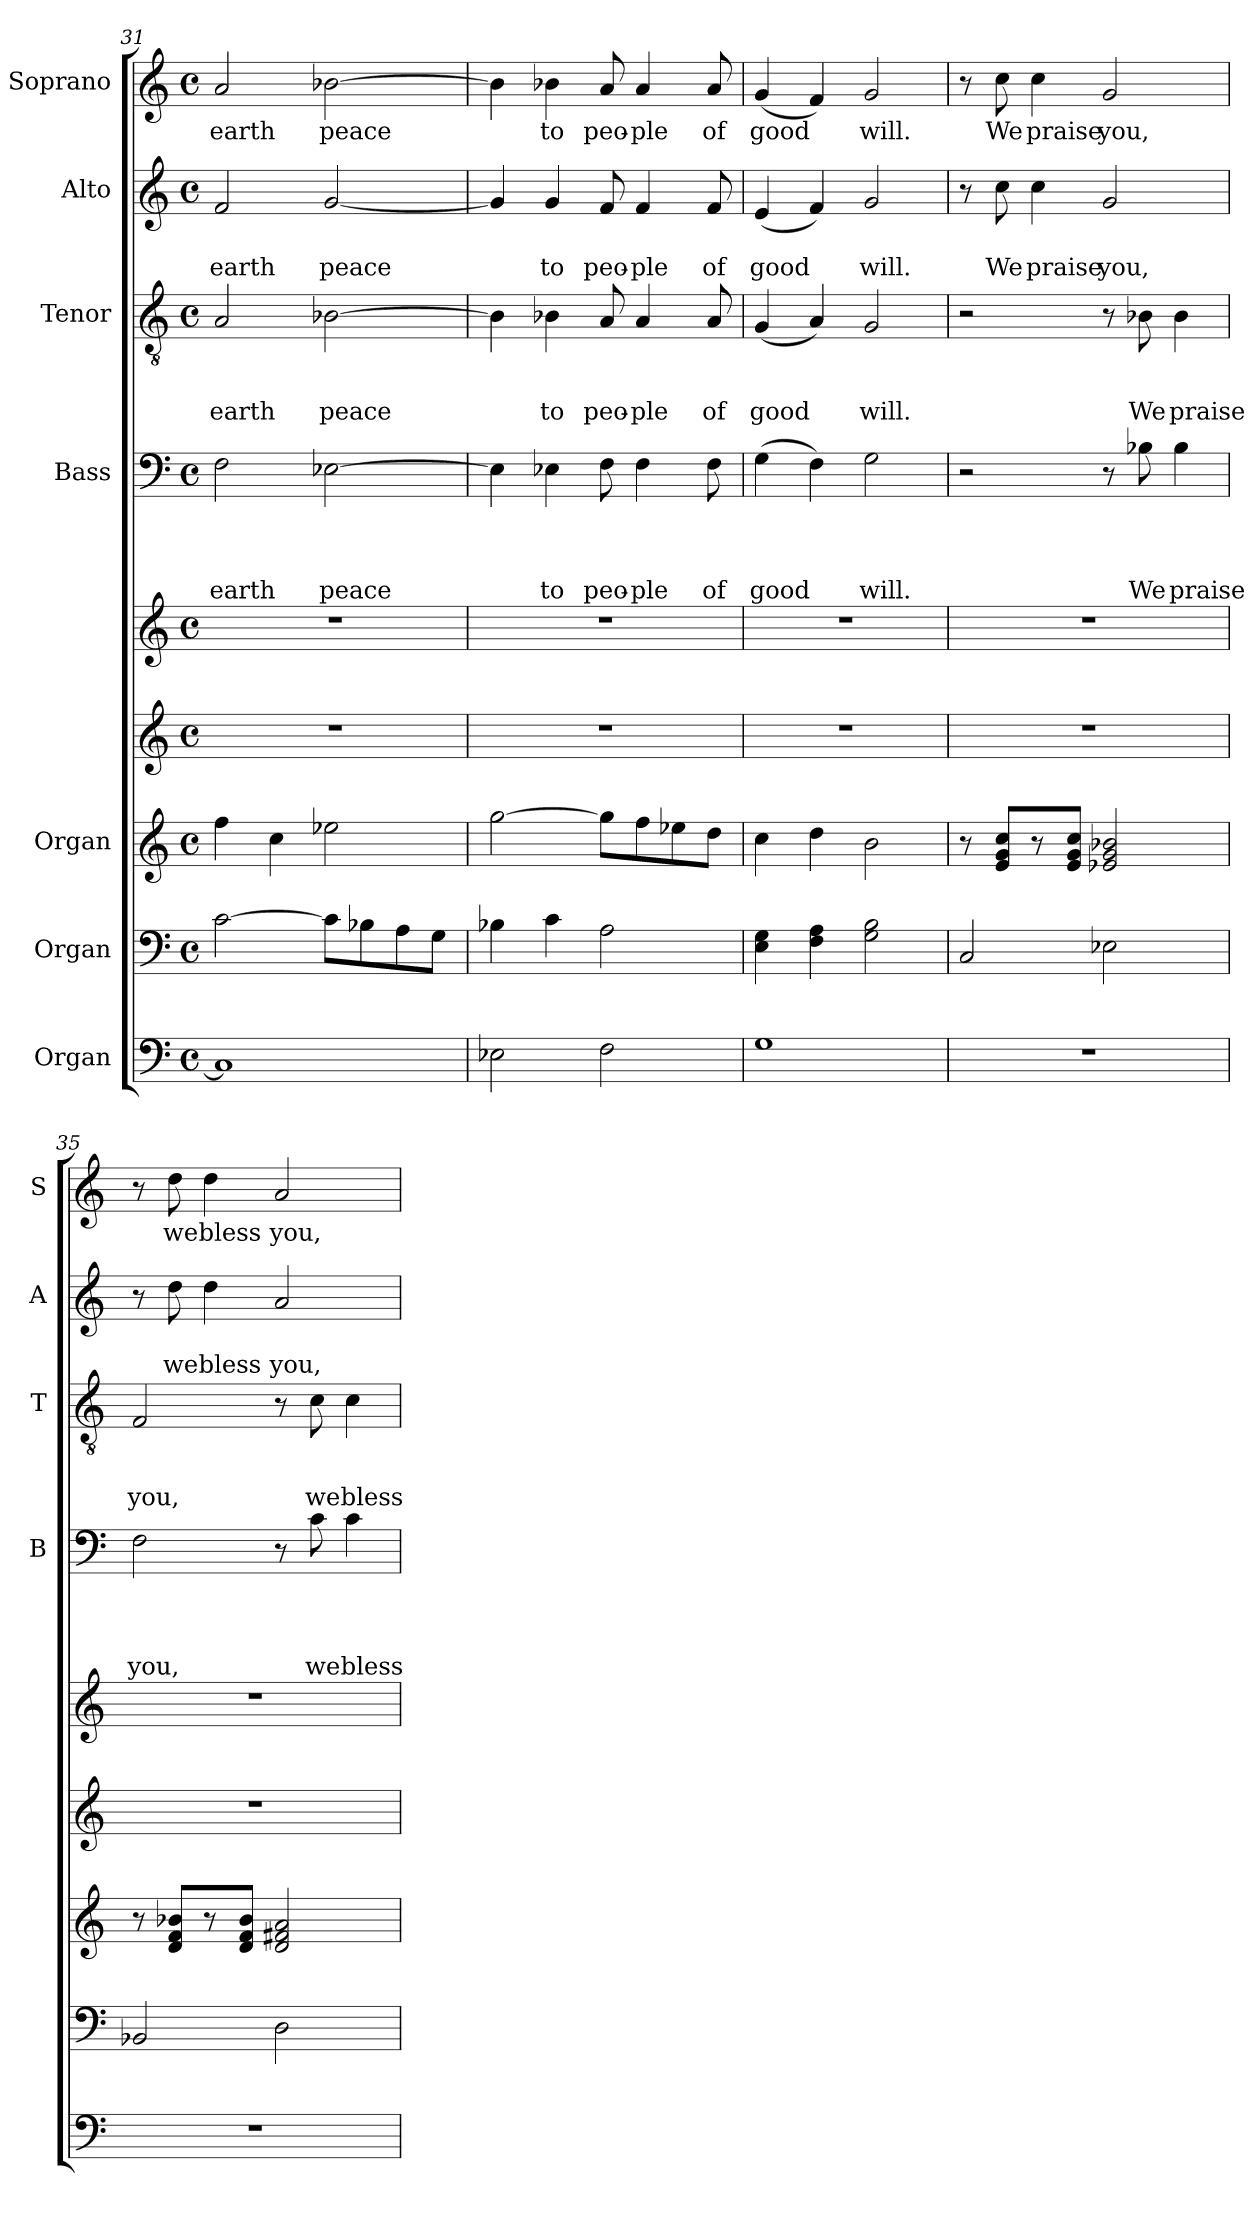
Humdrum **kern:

**kern	**kern	**kern	**kern	**kern	**kern	**text	**text	**text	**text	**kern	**text	**text	**text	**kern	**text	**text	**kern	**text
*part9	*part8	*part7	*part6	*part5	*part4	*part4	*part4	*part4	*part4	*part3	*part3	*part3	*part3	*part2	*part2	*part2	*part1	*part1
*staff9	*staff8	*staff7	*staff6	*staff5	*staff4	*staff4	*staff4	*staff4	*staff4	*staff3	*staff3	*staff3	*staff3	*staff2	*staff2	*staff2	*staff1	*staff1
*I"Organ	*I"Organ	*I"Organ	*	*	*I"Bass	*	*	*	*	*I"Tenor	*	*	*	*I"Alto	*	*	*I"Soprano	*
*	*	*	*	*	*I'B	*	*	*	*	*I'T	*	*	*	*I'A	*	*	*I'S	*
*clefF4	*clefF4	*clefG2	*clefG2	*clefG2	*clefF4	*	*	*	*	*clefGv2	*	*	*	*clefG2	*	*	*clefG2	*
*k[]	*k[]	*k[]	*k[]	*k[]	*k[]	*	*	*	*	*k[]	*	*	*	*k[]	*	*	*k[]	*
*C:	*C:	*C:	*C:	*C:	*C:	*	*	*	*	*C:	*	*	*	*C:	*	*	*C:	*
*M4/4	*M4/4	*M4/4	*M4/4	*M4/4	*M4/4	*	*	*	*	*M4/4	*	*	*	*M4/4	*	*	*M4/4	*
*met(c)	*met(c)	*met(c)	*met(c)	*met(c)	*met(c)	*	*	*	*	*met(c)	*	*	*	*met(c)	*	*	*met(c)	*
=31	=31	=31	=31	=31	=31	=31	=31	=31	=31	=31	=31	=31	=31	=31	=31	=31	=31	=31
!	!	!	!	!	!	!	!	!	!LO:LY:b	!	!	!	!LO:LY:b	!	!	!LO:LY:b	!	!LO:LY:b
1C]	[>2c\	4ff\	1r	1r	2F\	.	.	.	earth	2A/	.	.	earth	2f/	.	earth	2a/	earth
.	.	4cc\	.	.	.	.	.	.	.	.	.	.	.	.	.	.	.	.
!	!	!	!	!	!	!	!	!	!LO:LY:b	!	!	!	!LO:LY:b	!	!	!LO:LY:b	!	!LO:LY:b
.	8c\L]	2ee-X\	.	.	[>2E-X\	.	.	.	peace	[>2B-X\	.	.	peace	[<2g/	.	peace	[>2b-X\	peace
.	8B-X\	.	.	.	.	.	.	.	.	.	.	.	.	.	.	.	.	.
.	8A\	.	.	.	.	.	.	.	.	.	.	.	.	.	.	.	.	.
.	8G\J	.	.	.	.	.	.	.	.	.	.	.	.	.	.	.	.	.
=32	=32	=32	=32	=32	=32	=32	=32	=32	=32	=32	=32	=32	=32	=32	=32	=32	=32	=32
2E-X\	4B-X\	[>2gg\	1r	1r	4E-\]	.	.	.	.	4B-\]	.	.	.	4g/]	.	.	4b-\]	.
!	!	!	!	!	!	!	!	!	!LO:LY:b	!	!	!	!LO:LY:b	!	!	!LO:LY:b	!	!LO:LY:b
.	4c\	.	.	.	4E-X\	.	.	.	to	4B-X\	.	.	to	4g/	.	to	4b-X\	to
!	!	!	!	!	!	!	!	!	!LO:LY:b	!	!	!	!LO:LY:b	!	!	!LO:LY:b	!	!LO:LY:b
2F\	2A\	8gg\L]	.	.	8F\	.	.	.	peo-	8A/	.	.	peo-	8f/	.	peo-	8a/	peo-
!	!	!	!	!	!	!	!	!	!LO:LY:b:rj	!	!	!	!LO:LY:b:rj	!	!	!LO:LY:b:rj	!	!LO:LY:b:rj
.	.	8ff\	.	.	4F\	.	.	.	-ple	4A/	.	.	-ple	4f/	.	-ple	4a/	-ple
.	.	8ee-X\	.	.	.	.	.	.	.	.	.	.	.	.	.	.	.	.
!	!	!	!	!	!	!	!	!	!LO:LY:b	!	!	!	!LO:LY:b	!	!	!LO:LY:b	!	!LO:LY:b
.	.	8dd\J	.	.	8F\	.	.	.	of	8A/	.	.	of	8f/	.	of	8a/	of
!!LO:LB:g=z
=33	=33	=33	=33	=33	=33	=33	=33	=33	=33	=33	=33	=33	=33	=33	=33	=33	=33	=33
!	!	!	!	!	!	!	!	!	!LO:LY:b	!	!	!	!LO:LY:b	!	!	!LO:LY:b	!	!LO:LY:b
1G	4E\ 4G\	4cc\	1r	1r	(>4G\	.	.	.	good	(<4G/	.	.	good	(<4e/	.	good	(<4g/	good
.	4F\ 4A\	4dd\	.	.	4F\)	.	.	.	.	4A/)	.	.	.	4f/)	.	.	4f/)	.
!	!	!	!	!	!	!	!	!	!LO:LY:b	!	!	!	!LO:LY:b	!	!	!LO:LY:b	!	!LO:LY:b
.	2G\ 2B\	2b\	.	.	2G\	.	.	.	will.	2G/	.	.	will.	2g/	.	will.	2g/	will.
=34	=34	=34	=34	=34	=34	=34	=34	=34	=34	=34	=34	=34	=34	=34	=34	=34	=34	=34
1r	2C/	8r	1r	1r	2r	.	.	.	.	2r	.	.	.	8r	.	.	8r	.
!	!	!	!	!	!	!	!	!	!	!	!	!	!	!	!	!LO:LY:b	!	!LO:LY:b
.	.	8e/ 8g/ 8cc/L	.	.	.	.	.	.	.	.	.	.	.	8cc\	.	We	8cc\	We
!	!	!	!	!	!	!	!	!	!	!	!	!	!	!	!	!LO:LY:b	!	!LO:LY:b
.	.	8r	.	.	.	.	.	.	.	.	.	.	.	4cc\	.	praise	4cc\	praise
.	.	8e/ 8g/ 8cc/J	.	.	.	.	.	.	.	.	.	.	.	.	.	.	.	.
!	!	!	!	!	!	!	!	!	!	!	!	!	!	!	!	!LO:LY:b	!	!LO:LY:b
.	2E-X\	2e-X/ 2g/ 2b-X/	.	.	8r	.	.	.	.	8r	.	.	.	2g/	.	you,	2g/	you,
!	!	!	!	!	!	!	!	!	!LO:LY:b	!	!	!	!LO:LY:b	!	!	!	!	!
.	.	.	.	.	8B-X\	.	.	.	We	8B-X\	.	.	We	.	.	.	.	.
!	!	!	!	!	!	!	!	!	!LO:LY:b	!	!	!	!LO:LY:b	!	!	!	!	!
.	.	.	.	.	4B-\	.	.	.	praise	4B-\	.	.	praise	.	.	.	.	.
=35	=35	=35	=35	=35	=35	=35	=35	=35	=35	=35	=35	=35	=35	=35	=35	=35	=35	=35
!	!	!	!	!	!	!	!	!	!LO:LY:b	!	!	!	!LO:LY:b	!	!	!	!	!
1r	2BB-X/	8r	1r	1r	2F\	.	.	.	you,	2F/	.	.	you,	8r	.	.	8r	.
!	!	!	!	!	!	!	!	!	!	!	!	!	!	!	!	!LO:LY:b	!	!LO:LY:b
.	.	8d/ 8f/ 8b-X/L	.	.	.	.	.	.	.	.	.	.	.	8dd\	.	we	8dd\	we
!	!	!	!	!	!	!	!	!	!	!	!	!	!	!	!	!LO:LY:b	!	!LO:LY:b
.	.	8r	.	.	.	.	.	.	.	.	.	.	.	4dd\	.	bless	4dd\	bless
.	.	8d/ 8f/ 8b-/J	.	.	.	.	.	.	.	.	.	.	.	.	.	.	.	.
!	!	!	!	!	!	!	!	!	!	!	!	!	!	!	!	!LO:LY:b	!	!LO:LY:b
.	2D\	2d/ 2f#X/ 2a/	.	.	8r	.	.	.	.	8r	.	.	.	2a/	.	you,	2a/	you,
!	!	!	!	!	!	!	!	!	!LO:LY:b	!	!	!	!LO:LY:b	!	!	!	!	!
.	.	.	.	.	8c\	.	.	.	we	8c\	.	.	we	.	.	.	.	.
!	!	!	!	!	!	!	!	!	!LO:LY:b	!	!	!	!LO:LY:b	!	!	!	!	!
.	.	.	.	.	4c\	.	.	.	bless	4c\	.	.	bless	.	.	.	.	.
=	=	=	=	=	=	=	=	=	=	=	=	=	=	=	=	=	=	=
*-	*-	*-	*-	*-	*-	*-	*-	*-	*-	*-	*-	*-	*-	*-	*-	*-	*-	*-
